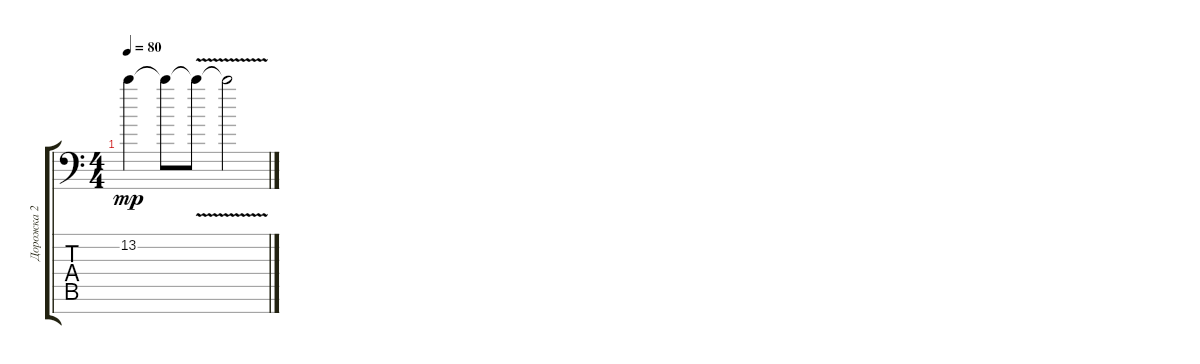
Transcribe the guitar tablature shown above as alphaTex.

\track ("Дорожка 2" "Дорожка 2") {instrument electricguitarjazz}
\staff {score tabs}
\tuning (E4 B3 G3 D3 A2 E2 C-1) {hide}
\ts (4 4)
\tempo 80
\clef f4
\ks c
13.2.4{dy mp} 13.2{t}.8 13.2{v t}.8 13.2{t}.2
